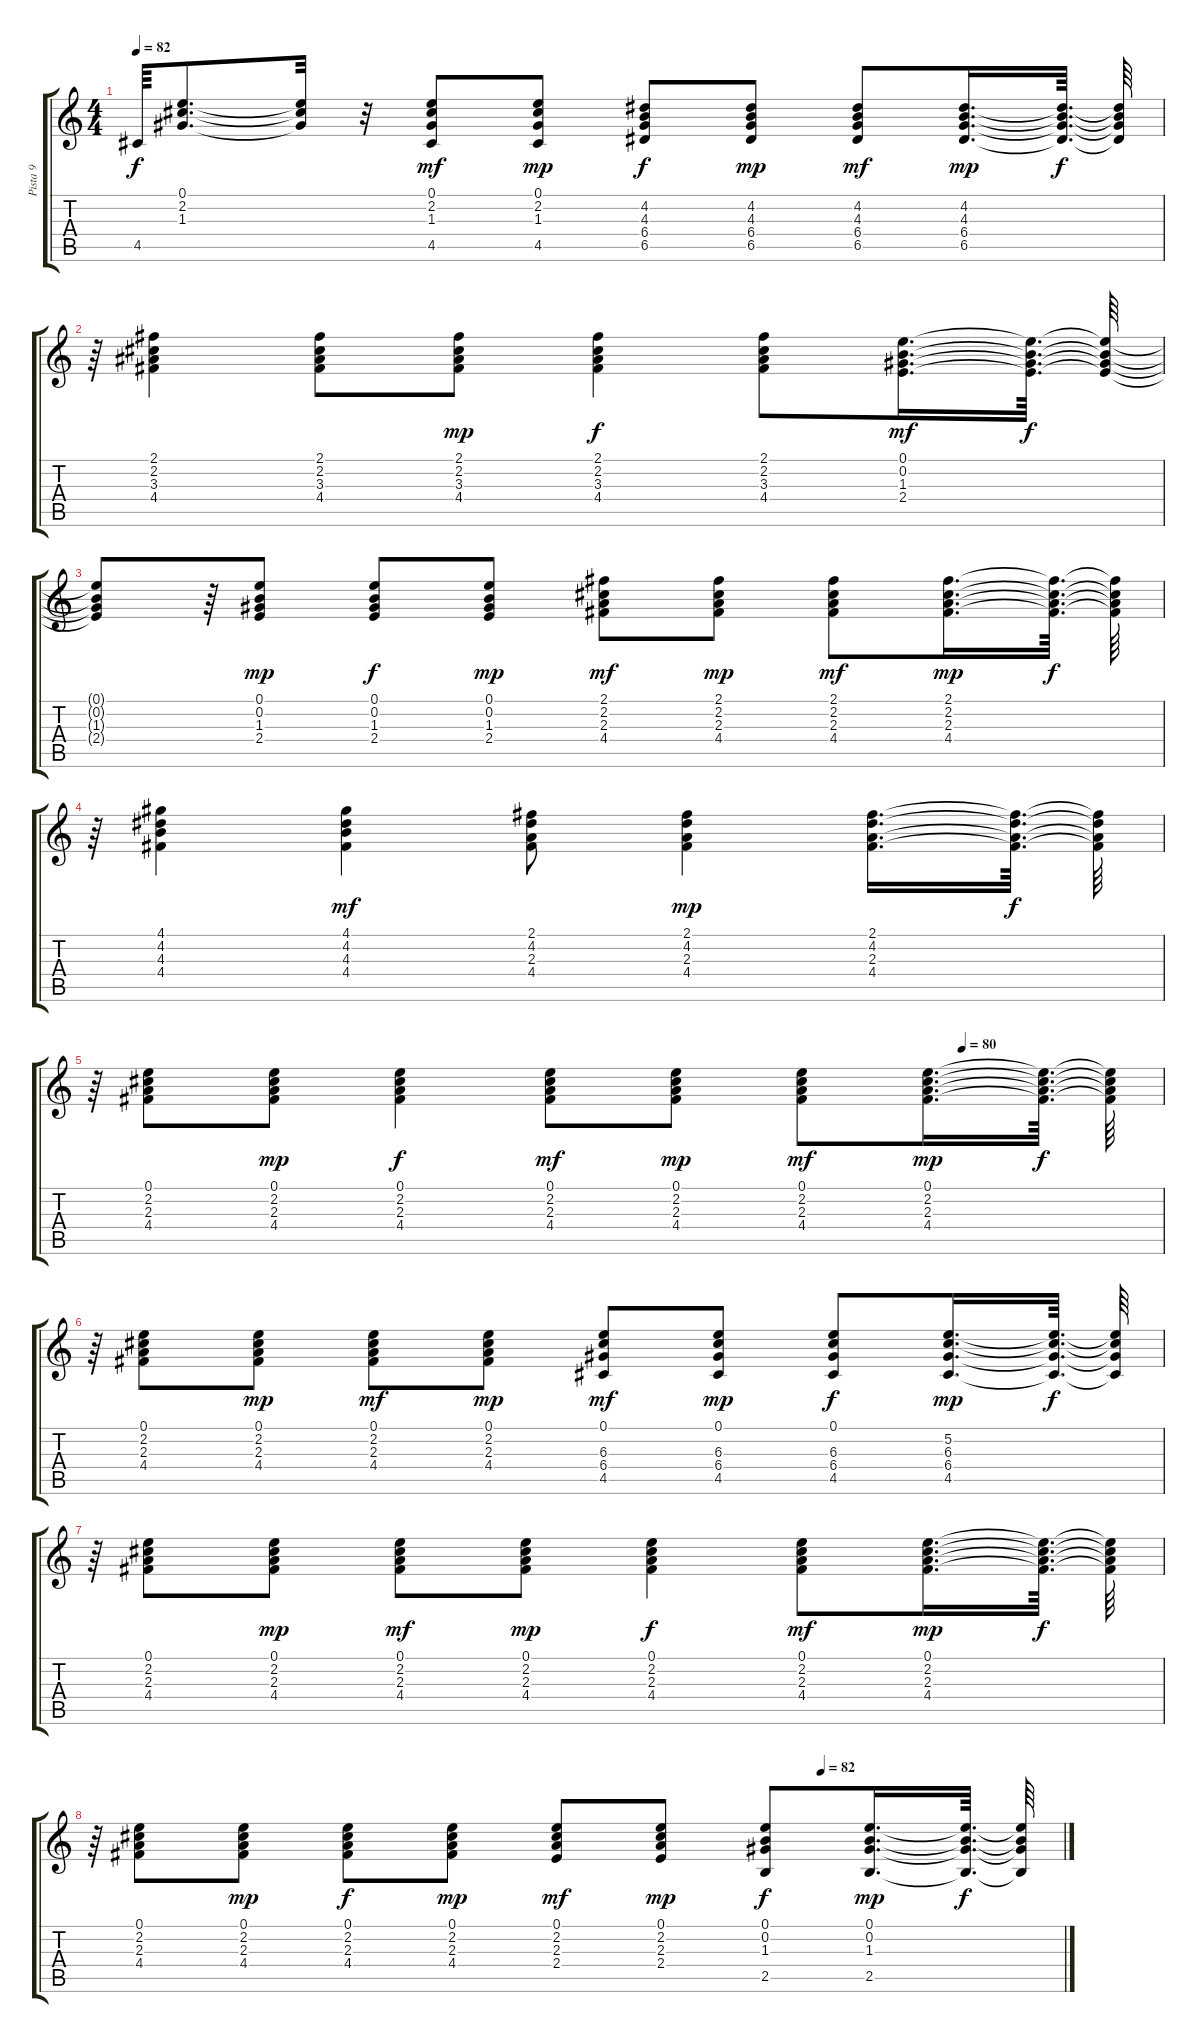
\track ("Pista 9" "Pista 9") {instrument acousticguitarsteel}
\staff {score tabs}
\tuning (E4 B3 G3 D3 A2 E2) {hide}
\ts (4 4)
\tempo 82
\clef g2
\ks c
4.5{t}.64{dy f} (0.1 2.2 1.3).8{d} (0.1{t} 2.2{t} 1.3{t}).32 r.32 (0.1 2.2 1.3 4.5).8{dy mf} (0.1 2.2 1.3 4.5).8{dy mp} (4.2 4.3 6.4 6.5).8{dy f} (4.2 4.3 6.4 6.5).8{dy mp} (4.2 4.3 6.4 6.5).8{dy mf} (4.2 4.3 6.4 6.5).16{d dy mp} (4.2{t} 4.3{t} 6.4{t} 6.5{t}).64{d dy f} (4.2{t} 4.3{t} 6.4{t} 6.5{t}).64 |
r.64 (2.1 2.2 3.3 4.4).4 (2.1 2.2 3.3 4.4).8 (2.1 2.2 3.3 4.4).8{dy mp} (2.1 2.2 3.3 4.4).4{dy f} (2.1 2.2 3.3 4.4).8 (0.1 0.2 1.3 2.4).16{d dy mf} (0.1{t} 0.2{t} 1.3{t} 2.4{t}).64{d dy f} (0.1{t} 0.2{t} 1.3{t} 2.4{t}).64 |
(0.1{t} 0.2{t} 1.3{t} 2.4{t}).8 r.64 (0.1 0.2 1.3 2.4).8{dy mp} (0.1 0.2 1.3 2.4).8{dy f} (0.1 0.2 1.3 2.4).8{dy mp} (2.1 2.2 2.3 4.4).8{dy mf} (2.1 2.2 2.3 4.4).8{dy mp} (2.1 2.2 2.3 4.4).8{dy mf} (2.1 2.2 2.3 4.4).16{d dy mp} (2.1{t} 2.2{t} 2.3{t} 4.4{t}).64{d dy f} (2.1{t} 2.2{t} 2.3{t} 4.4{t}).64 |
r.64 (4.1 4.2 4.3 4.4).4 (4.1 4.2 4.3 4.4).4{dy mf} (2.1 4.2 2.3 4.4).8 (2.1 4.2 2.3 4.4).4{dy mp} (2.1 4.2 2.3 4.4).16{d} (2.1{t} 4.2{t} 2.3{t} 4.4{t}).64{d dy f} (2.1{t} 4.2{t} 2.3{t} 4.4{t}).64 |
\tempo (80 0.8125)
r.64 (0.1 2.2 2.3 4.4).8 (0.1 2.2 2.3 4.4).8{dy mp} (0.1 2.2 2.3 4.4).4{dy f} (0.1 2.2 2.3 4.4).8{dy mf} (0.1 2.2 2.3 4.4).8{dy mp} (0.1 2.2 2.3 4.4).8{dy mf} (0.1 2.2 2.3 4.4).16{d dy mp} (0.1{t} 2.2{t} 2.3{t} 4.4{t}).64{d dy f} (0.1{t} 2.2{t} 2.3{t} 4.4{t}).64 |
r.64 (0.1 2.2 2.3 4.4).8 (0.1 2.2 2.3 4.4).8{dy mp} (0.1 2.2 2.3 4.4).8{dy mf} (0.1 2.2 2.3 4.4).8{dy mp} (0.1 6.3 6.4 4.5).8{dy mf} (0.1 6.3 6.4 4.5).8{dy mp} (0.1 6.3 6.4 4.5).8{dy f} (5.2 6.3 6.4 4.5).16{d dy mp} (5.2{t} 6.3{t} 6.4{t} 4.5{t}).64{d dy f} (5.2{t} 6.3{t} 6.4{t} 4.5{t}).64 |
r.64 (0.1 2.2 2.3 4.4).8 (0.1 2.2 2.3 4.4).8{dy mp} (0.1 2.2 2.3 4.4).8{dy mf} (0.1 2.2 2.3 4.4).8{dy mp} (0.1 2.2 2.3 4.4).4{dy f} (0.1 2.2 2.3 4.4).8{dy mf} (0.1 2.2 2.3 4.4).16{d dy mp} (0.1{t} 2.2{t} 2.3{t} 4.4{t}).64{d dy f} (0.1{t} 2.2{t} 2.3{t} 4.4{t}).64 |
\tempo (82 0.75)
r.64 (0.1 2.2 2.3 4.4).8 (0.1 2.2 2.3 4.4).8{dy mp} (0.1 2.2 2.3 4.4).8{dy f} (0.1 2.2 2.3 4.4).8{dy mp} (0.1 2.2 2.3 2.4).8{dy mf} (0.1 2.2 2.3 2.4).8{dy mp} (0.1 0.2 1.3 2.5).8{dy f} (0.1 0.2 1.3 2.5).16{d dy mp} (0.1{t} 0.2{t} 1.3{t} 2.5{t}).64{d dy f} (0.1{t} 0.2{t} 1.3{t} 2.5{t}).64
